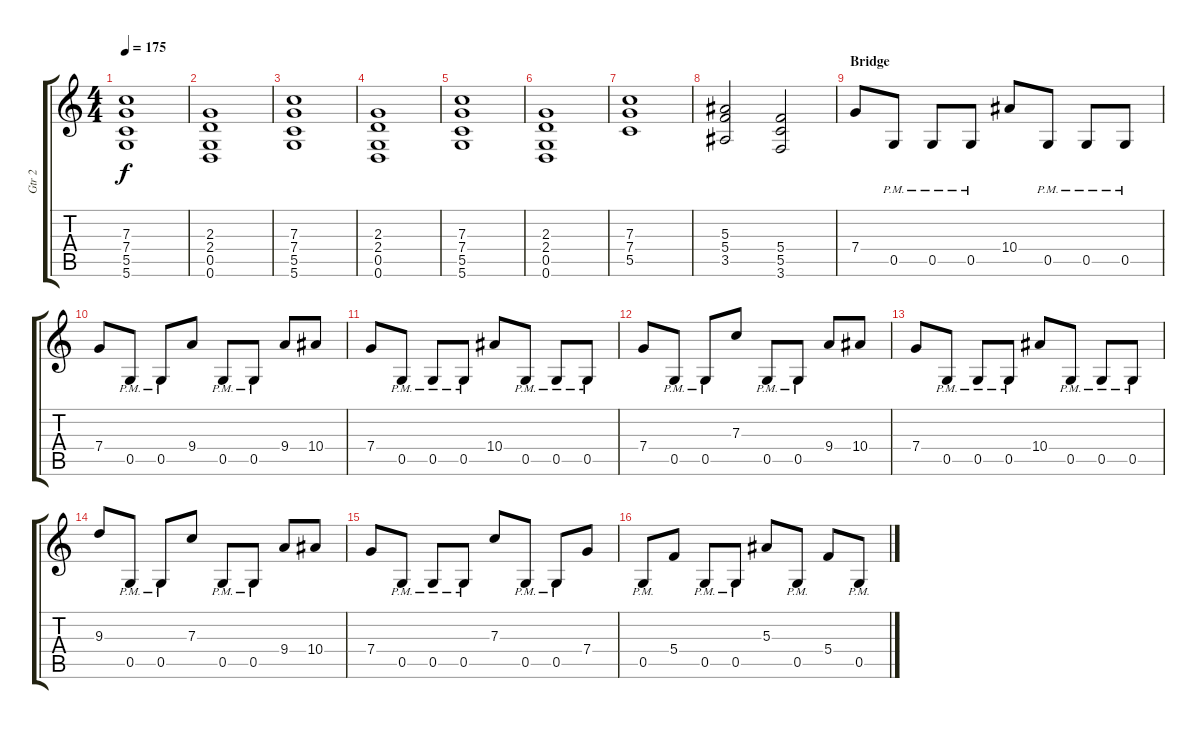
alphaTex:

\track ("Gtr 2" "Gtr 2") {instrument distortionguitar}
\staff {score tabs}
\tuning (D4 A3 F3 C3 G2 D2) {hide}
\ts (4 4)
\tempo 175
\clef g2
\ks c
(7.3 7.4 5.5 5.6).1{dy f} |
(2.3 2.4 0.5 0.6).1 |
(7.3 7.4 5.5 5.6).1 |
(2.3 2.4 0.5 0.6).1 |
(7.3 7.4 5.5 5.6).1 |
(2.3 2.4 0.5 0.6).1 |
(7.3 7.4 5.5).1 |
(5.3 5.4 3.5).2 (5.4 5.5 3.6).2 |
\section ("" "Bridge")
7.4.8 0.5{pm}.8 0.5{pm}.8 0.5{pm}.8 10.4.8 0.5{pm}.8 0.5{pm}.8 0.5{pm}.8 |
7.4.8 0.5{pm}.8 0.5{pm}.8 9.4.8 0.5{pm}.8 0.5{pm}.8 9.4.8 10.4.8 |
7.4.8 0.5{pm}.8 0.5{pm}.8 0.5{pm}.8 10.4.8 0.5{pm}.8 0.5{pm}.8 0.5{pm}.8 |
7.4.8 0.5{pm}.8 0.5{pm}.8 7.3.8 0.5{pm}.8 0.5{pm}.8 9.4.8 10.4.8 |
7.4.8 0.5{pm}.8 0.5{pm}.8 0.5{pm}.8 10.4.8 0.5{pm}.8 0.5{pm}.8 0.5{pm}.8 |
9.3.8 0.5{pm}.8 0.5{pm}.8 7.3.8 0.5{pm}.8 0.5{pm}.8 9.4.8 10.4.8 |
7.4.8 0.5{pm}.8 0.5{pm}.8 0.5{pm}.8 7.3.8 0.5{pm}.8 0.5{pm}.8 7.4.8 |
0.5{pm}.8 5.4.8 0.5{pm}.8 0.5{pm}.8 5.3.8 0.5{pm}.8 5.4.8 0.5{pm}.8
